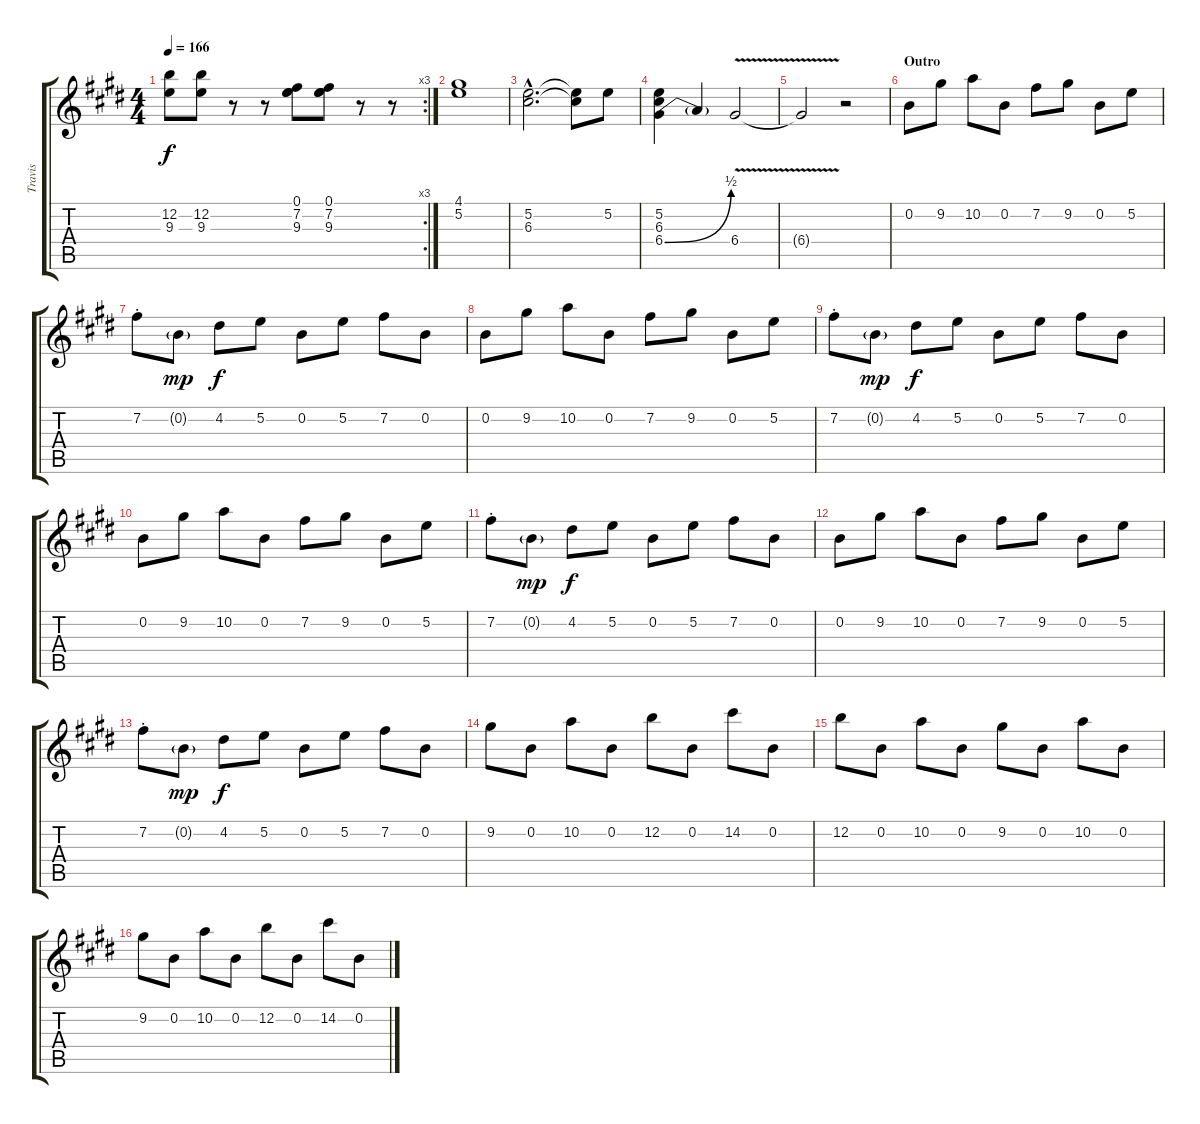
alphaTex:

\track ("Travis" "Travis") {instrument overdrivenguitar}
\staff {score tabs}
\tuning (E4 B3 G3 D3 A2 E2) {hide}
\rc 3
\ts (4 4)
\tempo 166
\clef g2
\ks e
(12.2 9.3).8{dy f} (12.2 9.3).8 r.8 r.8 (0.1 7.2 9.3).8 (0.1 7.2 9.3).8 r.8 r.8 |
(4.1 5.2).1 |
(5.2{hac} 6.3{hac}).2{d} (5.2{t} 6.3{t}).8 5.2.8 |
(5.2 6.3 6.4{be (bend 0 0 60 2)}).4 6.4{t}.4 6.4{v}.2 |
6.4{t}.2 r.2 |
\section ("" "Outro")
0.2.8 9.2.8 10.2.8 0.2.8 7.2.8 9.2.8 0.2.8 5.2.8 |
7.2{st}.8 0.2{g}.8{dy mp} 4.2.8{dy f} 5.2.8 0.2.8 5.2.8 7.2.8 0.2.8 |
0.2.8 9.2.8 10.2.8 0.2.8 7.2.8 9.2.8 0.2.8 5.2.8 |
7.2{st}.8 0.2{g}.8{dy mp} 4.2.8{dy f} 5.2.8 0.2.8 5.2.8 7.2.8 0.2.8 |
0.2.8 9.2.8 10.2.8 0.2.8 7.2.8 9.2.8 0.2.8 5.2.8 |
7.2{st}.8 0.2{g}.8{dy mp} 4.2.8{dy f} 5.2.8 0.2.8 5.2.8 7.2.8 0.2.8 |
0.2.8 9.2.8 10.2.8 0.2.8 7.2.8 9.2.8 0.2.8 5.2.8 |
7.2{st}.8 0.2{g}.8{dy mp} 4.2.8{dy f} 5.2.8 0.2.8 5.2.8 7.2.8 0.2.8 |
9.2.8 0.2.8 10.2.8 0.2.8 12.2.8 0.2.8 14.2.8 0.2.8 |
12.2.8 0.2.8 10.2.8 0.2.8 9.2.8 0.2.8 10.2.8 0.2.8 |
9.2.8 0.2.8 10.2.8 0.2.8 12.2.8 0.2.8 14.2.8 0.2.8
